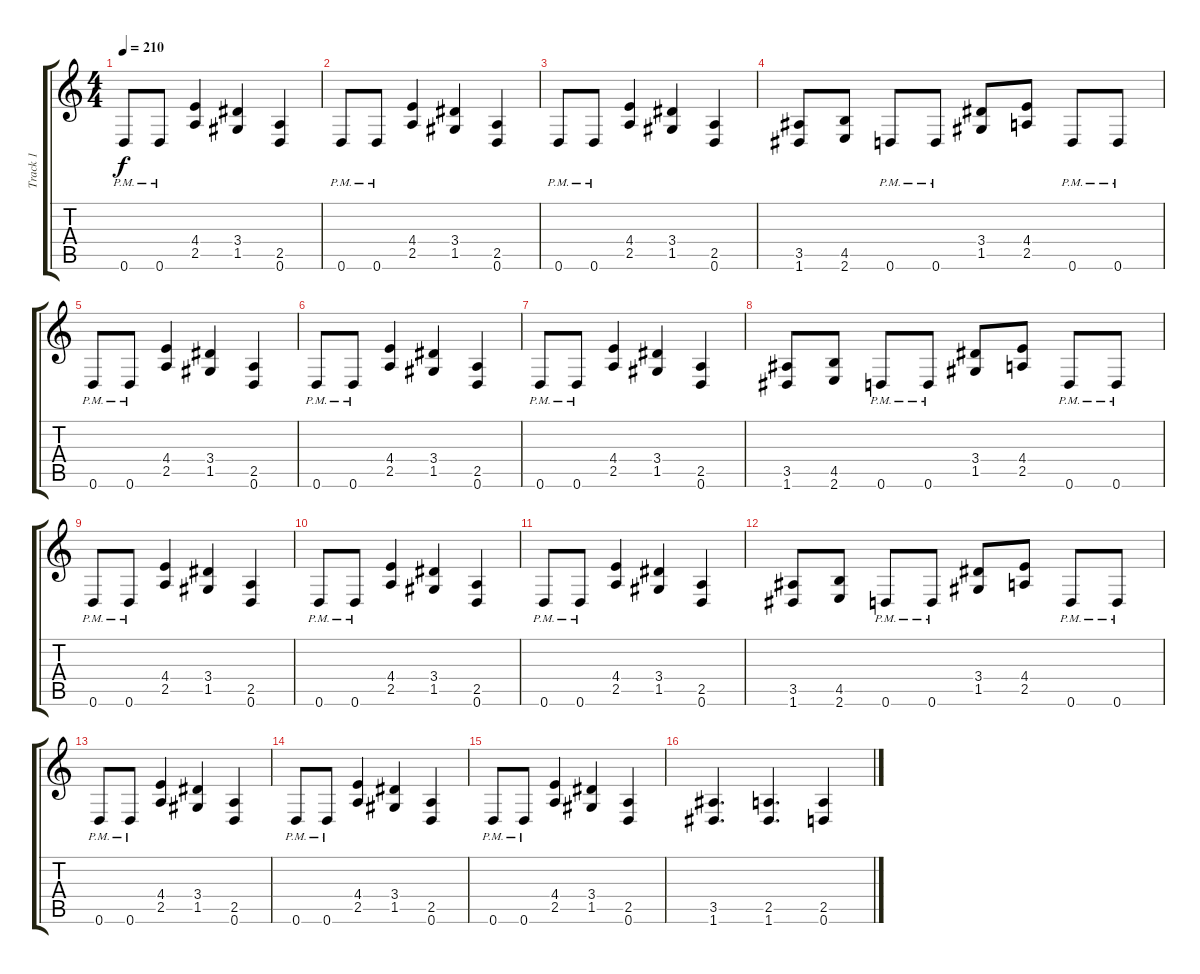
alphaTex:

\track ("Track 1" "Track 1") {instrument overdrivenguitar}
\staff {score tabs}
\tuning (D4 A3 F3 C3 G2 D2) {hide}
\ts (4 4)
\tempo 210
\clef g2
\ks c
0.6{pm}.8{dy f} 0.6{pm}.8 (4.4 2.5).4 (3.4 1.5).4 (2.5 0.6).4 |
0.6{pm}.8 0.6{pm}.8 (4.4 2.5).4 (3.4 1.5).4 (2.5 0.6).4 |
0.6{pm}.8 0.6{pm}.8 (4.4 2.5).4 (3.4 1.5).4 (2.5 0.6).4 |
(3.5 1.6).8 (4.5 2.6).8 0.6{pm}.8 0.6{pm}.8 (3.4 1.5).8 (4.4 2.5).8 0.6{pm}.8 0.6{pm}.8 |
0.6{pm}.8 0.6{pm}.8 (4.4 2.5).4 (3.4 1.5).4 (2.5 0.6).4 |
0.6{pm}.8 0.6{pm}.8 (4.4 2.5).4 (3.4 1.5).4 (2.5 0.6).4 |
0.6{pm}.8 0.6{pm}.8 (4.4 2.5).4 (3.4 1.5).4 (2.5 0.6).4 |
(3.5 1.6).8 (4.5 2.6).8 0.6{pm}.8 0.6{pm}.8 (3.4 1.5).8 (4.4 2.5).8 0.6{pm}.8 0.6{pm}.8 |
0.6{pm}.8 0.6{pm}.8 (4.4 2.5).4 (3.4 1.5).4 (2.5 0.6).4 |
0.6{pm}.8 0.6{pm}.8 (4.4 2.5).4 (3.4 1.5).4 (2.5 0.6).4 |
0.6{pm}.8 0.6{pm}.8 (4.4 2.5).4 (3.4 1.5).4 (2.5 0.6).4 |
(3.5 1.6).8 (4.5 2.6).8 0.6{pm}.8 0.6{pm}.8 (3.4 1.5).8 (4.4 2.5).8 0.6{pm}.8 0.6{pm}.8 |
0.6{pm}.8 0.6{pm}.8 (4.4 2.5).4 (3.4 1.5).4 (2.5 0.6).4 |
0.6{pm}.8 0.6{pm}.8 (4.4 2.5).4 (3.4 1.5).4 (2.5 0.6).4 |
0.6{pm}.8 0.6{pm}.8 (4.4 2.5).4 (3.4 1.5).4 (2.5 0.6).4 |
(3.5 1.6).4{d} (2.5 1.6).4{d} (2.5 0.6).4
